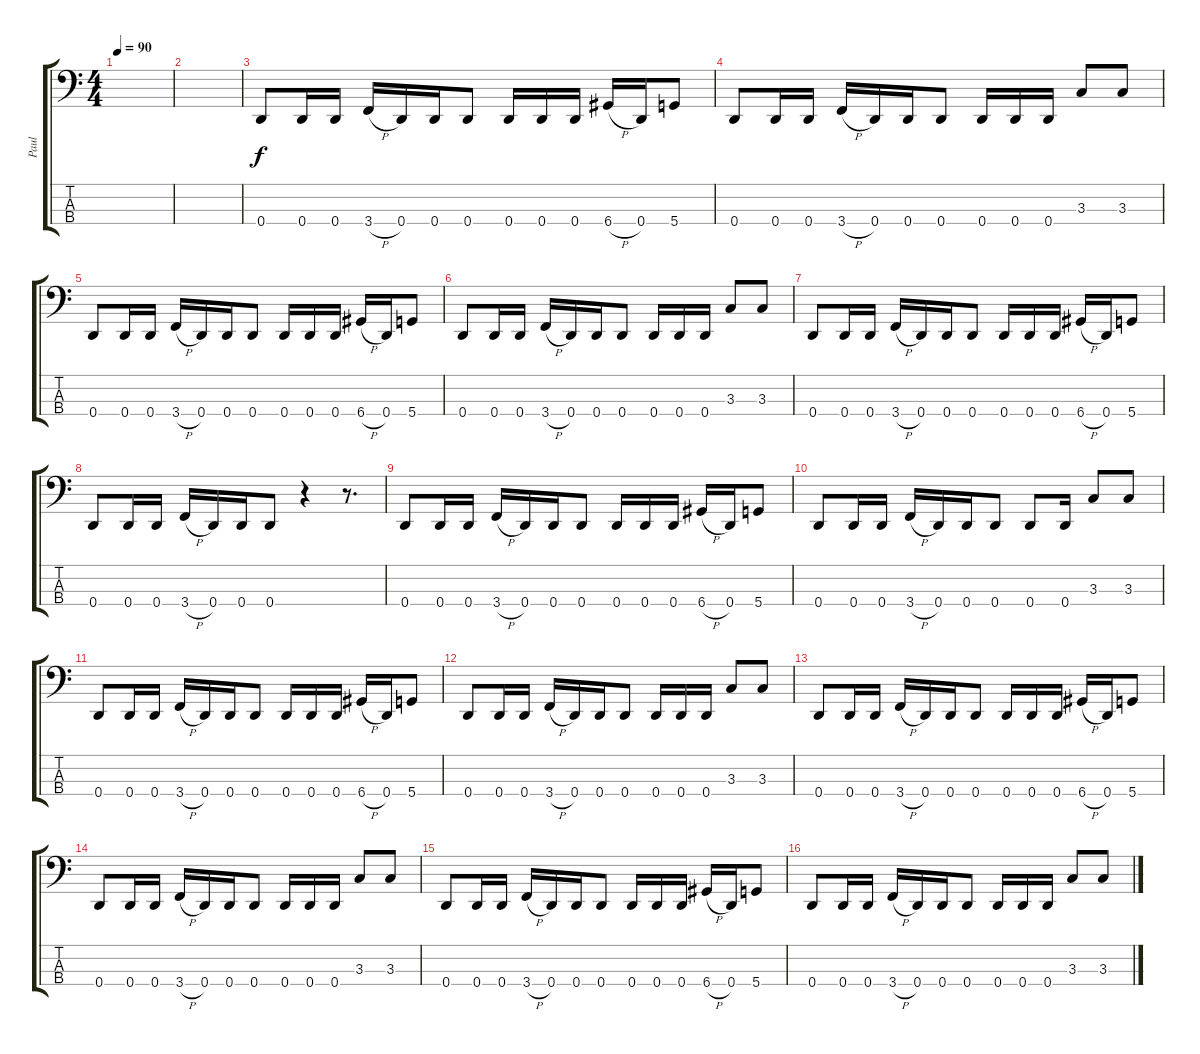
\track ("Paul" "Paul") {instrument electricbasspick}
\staff {score tabs}
\tuning (G2 D2 A1 D1) {hide}
\ts (4 4)
\tempo 90
\clef f4
\ks c
|
|
0.4.8 0.4.16 0.4.16 3.4{h}.16 0.4.16 0.4.16 0.4.8 0.4.16 0.4.16 0.4.16 6.4{h}.16 0.4.16 5.4.8 |
0.4.8 0.4.16 0.4.16 3.4{h}.16 0.4.16 0.4.16 0.4.8 0.4.16 0.4.16 0.4.16 3.3.8 3.3.8 |
0.4.8 0.4.16 0.4.16 3.4{h}.16 0.4.16 0.4.16 0.4.8 0.4.16 0.4.16 0.4.16 6.4{h}.16 0.4.16 5.4.8 |
0.4.8 0.4.16 0.4.16 3.4{h}.16 0.4.16 0.4.16 0.4.8 0.4.16 0.4.16 0.4.16 3.3.8 3.3.8 |
0.4.8 0.4.16 0.4.16 3.4{h}.16 0.4.16 0.4.16 0.4.8 0.4.16 0.4.16 0.4.16 6.4{h}.16 0.4.16 5.4.8 |
0.4.8 0.4.16 0.4.16 3.4{h}.16 0.4.16 0.4.16 0.4.8 r.4 r.8{d} |
0.4.8 0.4.16 0.4.16 3.4{h}.16 0.4.16 0.4.16 0.4.8 0.4.16 0.4.16 0.4.16 6.4{h}.16 0.4.16 5.4.8 |
0.4.8 0.4.16 0.4.16 3.4{h}.16 0.4.16 0.4.16 0.4.8 0.4.8 0.4.16 3.3.8 3.3.8 |
0.4.8 0.4.16 0.4.16 3.4{h}.16 0.4.16 0.4.16 0.4.8 0.4.16 0.4.16 0.4.16 6.4{h}.16 0.4.16 5.4.8 |
0.4.8 0.4.16 0.4.16 3.4{h}.16 0.4.16 0.4.16 0.4.8 0.4.16 0.4.16 0.4.16 3.3.8 3.3.8 |
0.4.8 0.4.16 0.4.16 3.4{h}.16 0.4.16 0.4.16 0.4.8 0.4.16 0.4.16 0.4.16 6.4{h}.16 0.4.16 5.4.8 |
0.4.8 0.4.16 0.4.16 3.4{h}.16 0.4.16 0.4.16 0.4.8 0.4.16 0.4.16 0.4.16 3.3.8 3.3.8 |
0.4.8 0.4.16 0.4.16 3.4{h}.16 0.4.16 0.4.16 0.4.8 0.4.16 0.4.16 0.4.16 6.4{h}.16 0.4.16 5.4.8 |
0.4.8 0.4.16 0.4.16 3.4{h}.16 0.4.16 0.4.16 0.4.8 0.4.16 0.4.16 0.4.16 3.3.8 3.3.8
